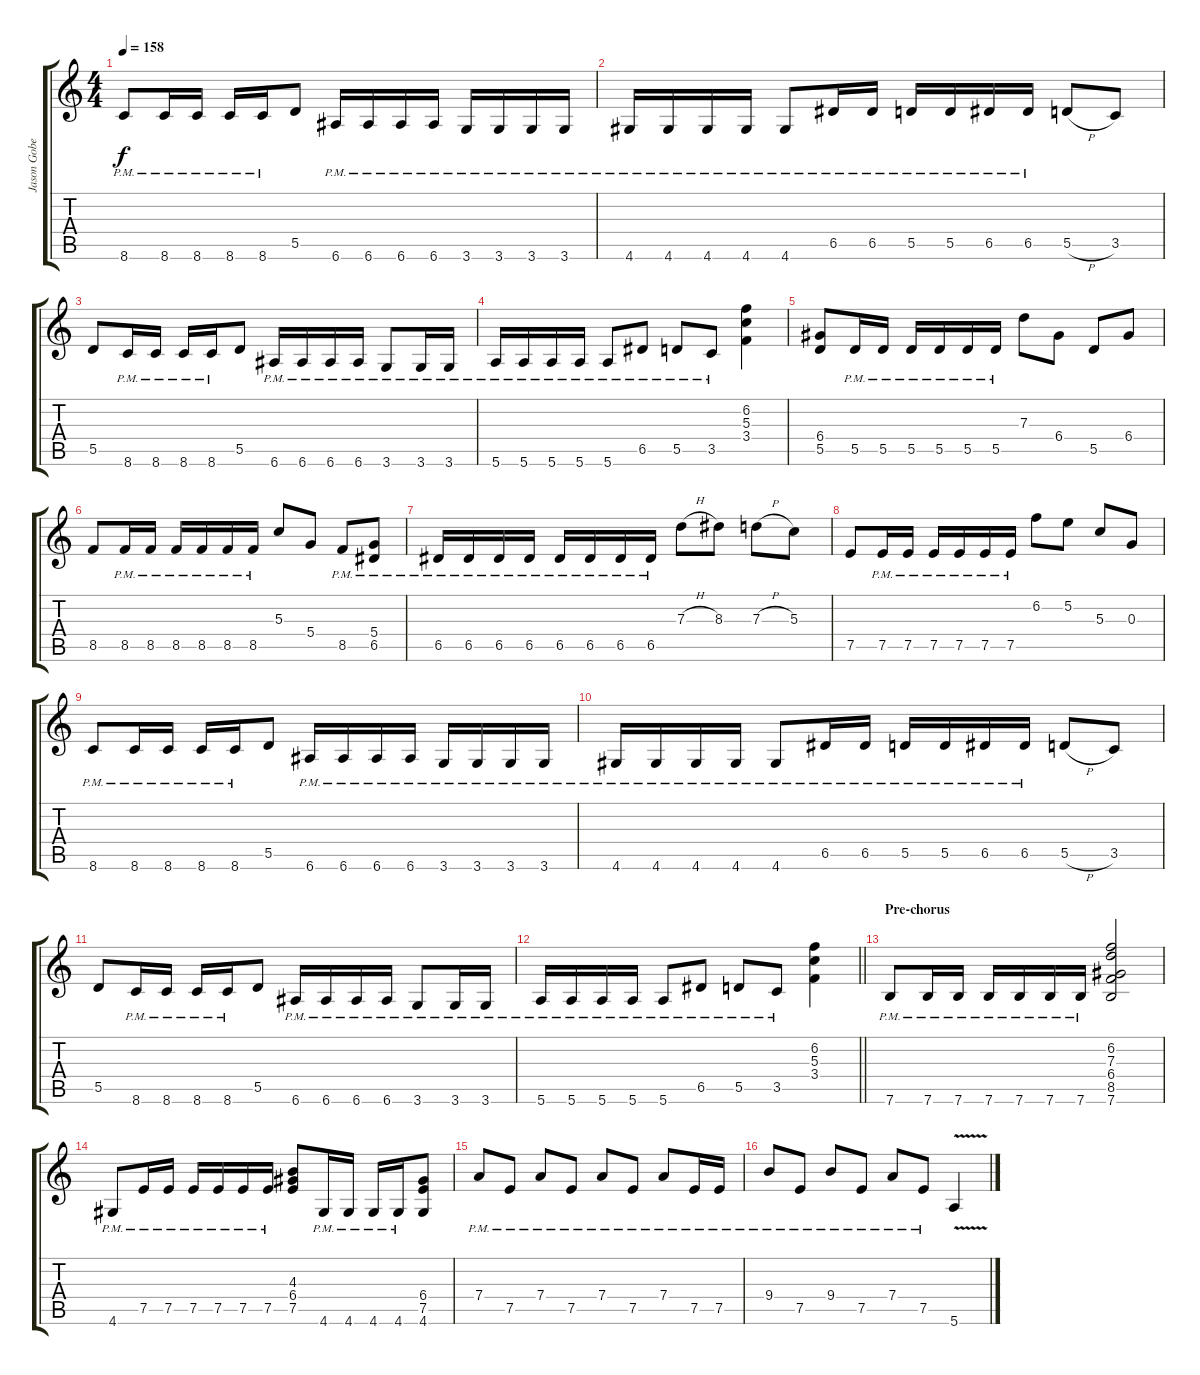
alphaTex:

\track ("Jason Gobel" "Jason Gobe") {instrument distortionguitar}
\staff {score tabs}
\tuning (E4 B3 G3 D3 A2 E2) {hide}
\ts (4 4)
\tempo 158
\clef g2
\ks c
8.6{pm}.8{dy f} 8.6{pm}.16 8.6{pm}.16 8.6{pm}.16 8.6{pm}.16 5.5.8 6.6{pm}.16 6.6{pm}.16 6.6{pm}.16 6.6{pm}.16 3.6{pm}.16 3.6{pm}.16 3.6{pm}.16 3.6{pm}.16 |
4.6{pm}.16 4.6{pm}.16 4.6{pm}.16 4.6{pm}.16 4.6{pm}.8 6.5{pm}.16 6.5{pm}.16 5.5{pm}.16 5.5{pm}.16 6.5{pm}.16 6.5{pm}.16 5.5{h}.8 3.5.8 |
5.5.8 8.6{pm}.16 8.6{pm}.16 8.6{pm}.16 8.6{pm}.16 5.5.8 6.6{pm}.16 6.6{pm}.16 6.6{pm}.16 6.6{pm}.16 3.6{pm}.8 3.6{pm}.16 3.6{pm}.16 |
5.6{pm}.16 5.6{pm}.16 5.6{pm}.16 5.6{pm}.16 5.6{pm}.8 6.5{pm}.8 5.5{pm}.8 3.5{pm}.8 (6.2 5.3 3.4).4 |
(6.4 5.5).8 5.5{pm}.16 5.5{pm}.16 5.5{pm}.16 5.5{pm}.16 5.5{pm}.16 5.5{pm}.16 7.3.8 6.4.8 5.5.8 6.4.8 |
8.5.8 8.5{pm}.16 8.5{pm}.16 8.5{pm}.16 8.5{pm}.16 8.5{pm}.16 8.5{pm}.16 5.3.8 5.4.8 8.5{pm}.8 (5.4{pm} 6.5{pm}).8 |
6.5{pm}.16 6.5{pm}.16 6.5{pm}.16 6.5{pm}.16 6.5{pm}.16 6.5{pm}.16 6.5{pm}.16 6.5{pm}.16 7.3{h}.8 8.3.8 7.3{h}.8 5.3.8 |
7.5.8 7.5{pm}.16 7.5{pm}.16 7.5{pm}.16 7.5{pm}.16 7.5{pm}.16 7.5{pm}.16 6.2.8 5.2.8 5.3.8 0.3.8 |
8.6{pm}.8 8.6{pm}.16 8.6{pm}.16 8.6{pm}.16 8.6{pm}.16 5.5.8 6.6{pm}.16 6.6{pm}.16 6.6{pm}.16 6.6{pm}.16 3.6{pm}.16 3.6{pm}.16 3.6{pm}.16 3.6{pm}.16 |
4.6{pm}.16 4.6{pm}.16 4.6{pm}.16 4.6{pm}.16 4.6{pm}.8 6.5{pm}.16 6.5{pm}.16 5.5{pm}.16 5.5{pm}.16 6.5{pm}.16 6.5{pm}.16 5.5{h}.8 3.5.8 |
5.5.8 8.6{pm}.16 8.6{pm}.16 8.6{pm}.16 8.6{pm}.16 5.5.8 6.6{pm}.16 6.6{pm}.16 6.6{pm}.16 6.6{pm}.16 3.6{pm}.8 3.6{pm}.16 3.6{pm}.16 |
\barLineRight lightlight
5.6{pm}.16 5.6{pm}.16 5.6{pm}.16 5.6{pm}.16 5.6{pm}.8 6.5{pm}.8 5.5{pm}.8 3.5{pm}.8 (6.2 5.3 3.4).4 |
\section ("" "Pre-chorus")
7.6{pm}.8 7.6{pm}.16 7.6{pm}.16 7.6{pm}.16 7.6{pm}.16 7.6{pm}.16 7.6{pm}.16 (6.2 7.3 6.4 8.5 7.6).2 |
4.6{pm}.8 7.5{pm}.16 7.5{pm}.16 7.5{pm}.16 7.5{pm}.16 7.5{pm}.16 7.5{pm}.16 (4.3 6.4 7.5).8 4.6{pm}.16 4.6{pm}.16 4.6{pm}.16 4.6{pm}.16 (6.4 7.5 4.6).8 |
7.4{pm}.8 7.5{pm}.8 7.4{pm}.8 7.5{pm}.8 7.4{pm}.8 7.5{pm}.8 7.4{pm}.8 7.5{pm}.16 7.5{pm}.16 |
9.4{pm}.8 7.5{pm}.8 9.4{pm}.8 7.5{pm}.8 7.4{pm}.8 7.5{pm}.8 5.6{v}.4
